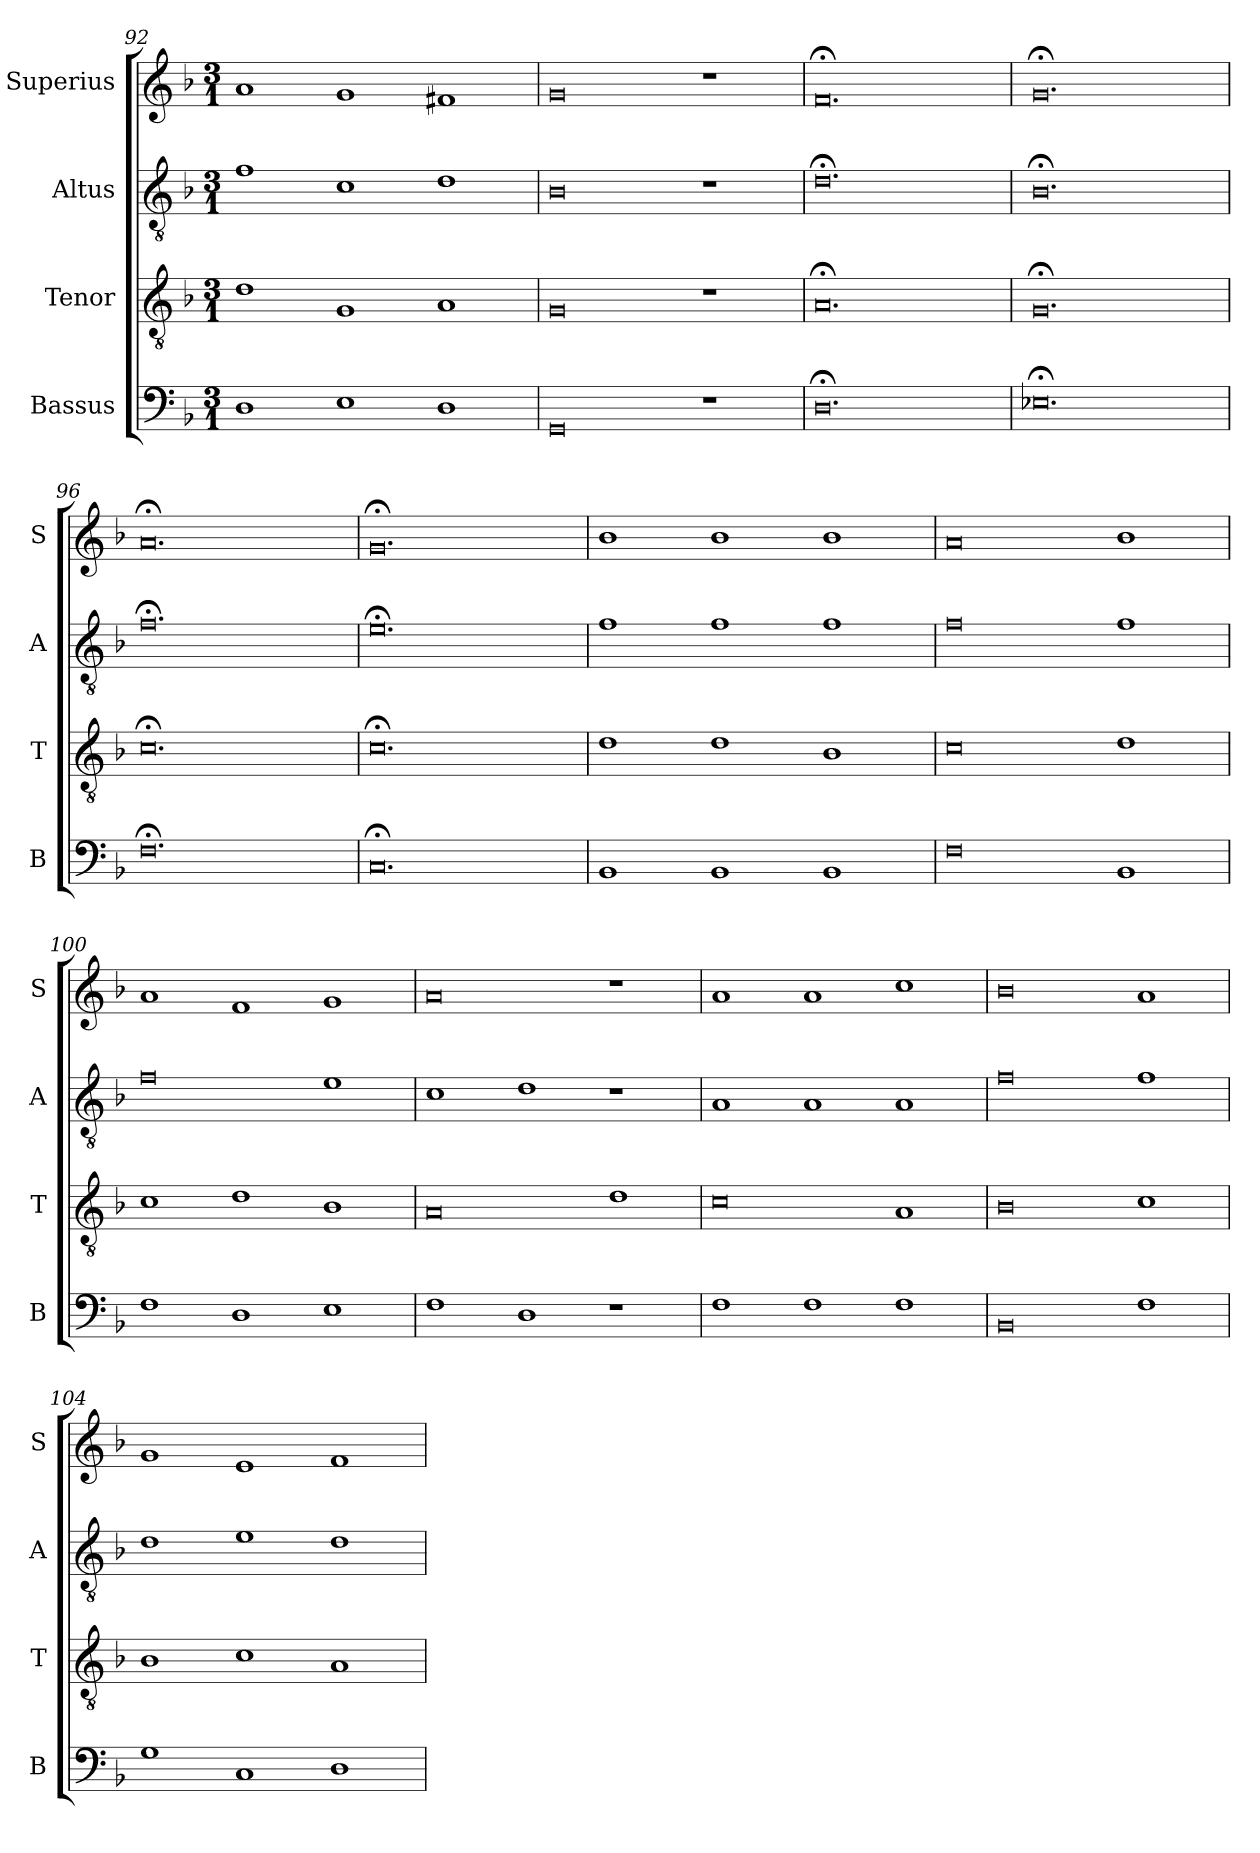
**kern	**kern	**kern	**kern
*part4	*part3	*part2	*part1
*staff4	*staff3	*staff2	*staff1
*I"Bassus	*I"Tenor	*I"Altus	*I"Superius
*I'B	*I'T	*I'A	*I'S
*clefF4	*clefGv2	*clefGv2	*clefG2
*k[b-]	*k[b-]	*k[b-]	*k[b-]
*M3/1	*M3/1	*M3/1	*M3/1
=92	=92	=92	=92
1D	1d	1f	1a
1E	1G	1c	1g
1D	1A	1d	1f#X
=93	=93	=93	=93
0GG	0G	0B-	0g
1r	1r	1r	1r
=94	=94	=94	=94
0.D;<	0.A;<	0.d;<	0.f;<
=95	=95	=95	=95
0.E-X;<	0.G;<	0.B-;<	0.g;<
=96	=96	=96	=96
0.F;<	0.c;<	0.f;<	0.a;<
=97	=97	=97	=97
0.C;<	0.c;<	0.e;<	0.g;<
=98	=98	=98	=98
1BB-	1d	1f	1b-
1BB-	1d	1f	1b-
1BB-	1B-	1f	1b-
=99	=99	=99	=99
0F	0c	0f	0a
1BB-	1d	1f	1b-
=100	=100	=100	=100
1F	1c	0f	1a
1D	1d	.	1f
1E	1B-	1e	1g
=101	=101	=101	=101
1F	0A	1c	0a
1D	.	1d	.
1r	1d	1r	1r
=102	=102	=102	=102
1F	0c	1A	1a
1F	.	1A	1a
1F	1A	1A	1cc
=103	=103	=103	=103
0BB-	0B-	0f	0b-
1F	1c	1f	1a
=104	=104	=104	=104
1G	1B-	1d	1g
1C	1c	1e	1e
1D	1A	1d	1f
=	=	=	=
*-	*-	*-	*-
